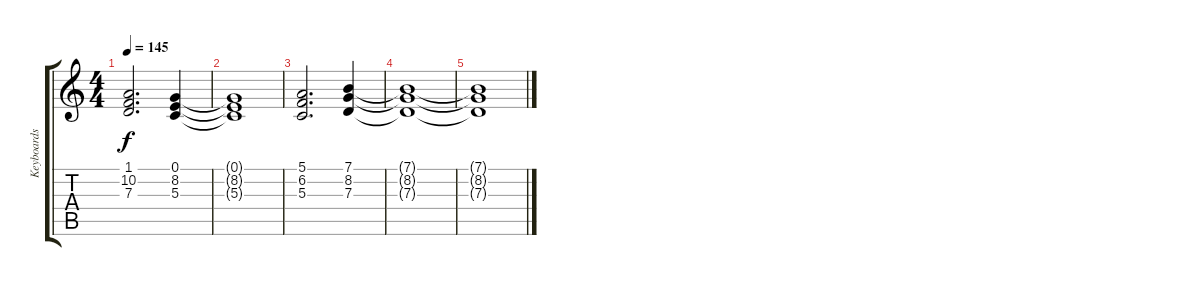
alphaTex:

\track ("Keyboards" "Keyboards") {instrument choiraahs}
\staff {score tabs}
\tuning (E4 B3 G3 D3 A2 E2) {hide}
\ts (4 4)
\tempo 145
\clef g2
\ks c
(1.1 10.2 7.3).2{d dy f} (0.1 8.2 5.3).4 |
(0.1{t} 8.2{t} 5.3{t}).1 |
(5.1 6.2 5.3).2{d} (7.1 8.2 7.3).4 |
(7.1{t} 8.2{t} 7.3{t}).1 |
(7.1{t} 8.2{t} 7.3{t}).1
